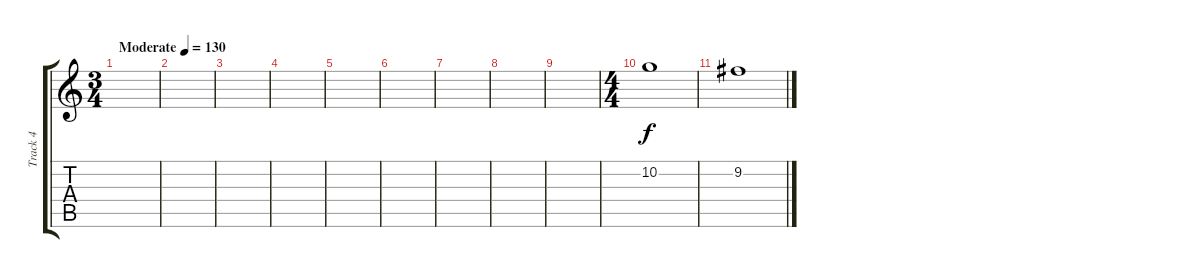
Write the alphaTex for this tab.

\track ("Track 4" "Track 4") {instrument distortionguitar}
\staff {score tabs}
\tuning (D4 A3 F3 C3 G2 D2) {hide}
\ts (3 4)
\tempo (130 "Moderate")
\clef g2
\ks c
|
|
|
|
|
|
|
|
|
\ts (4 4)
10.2.1 |
9.2.1
